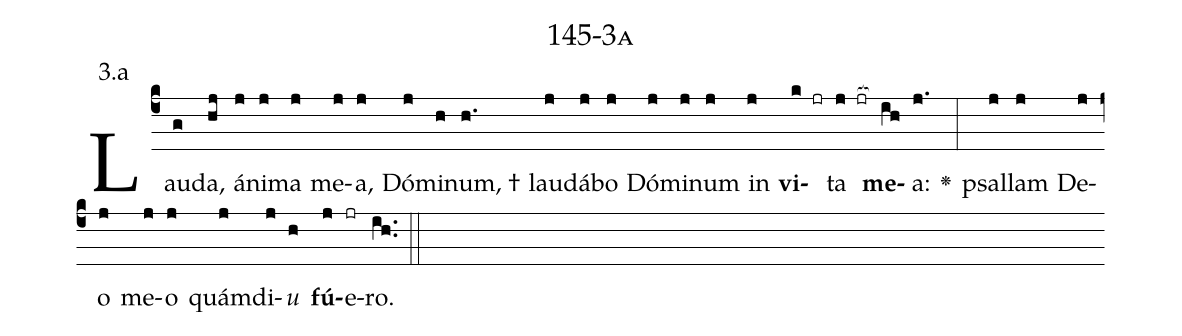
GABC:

name: 145-3a;
annotation: 3.a;
%%
(c4)Lau(g)da,(hj) á(j)ni(j)ma(j) me(j)a,(j) Dó(j)mi(h)num, †(h.) lau(j)dá(j)bo(j) Dó(j)mi(j)num(j) in(j) <b>vi</b>(k jr)ta(j jr[ocb:1{]) <b>me</b>(ih[ocb:0}])a:(j.) <v>\greheightstar</v>(:) psal(j)lam(j) De(j)o(j) me(j)o(j) quám(j)di(j)<i>u</i>(h) <b>fú</b>(j)e(jr)ro.(ih..) (::)


%E(j) u(j) o(j) u(h) a(j) e.(ih..) (::)
